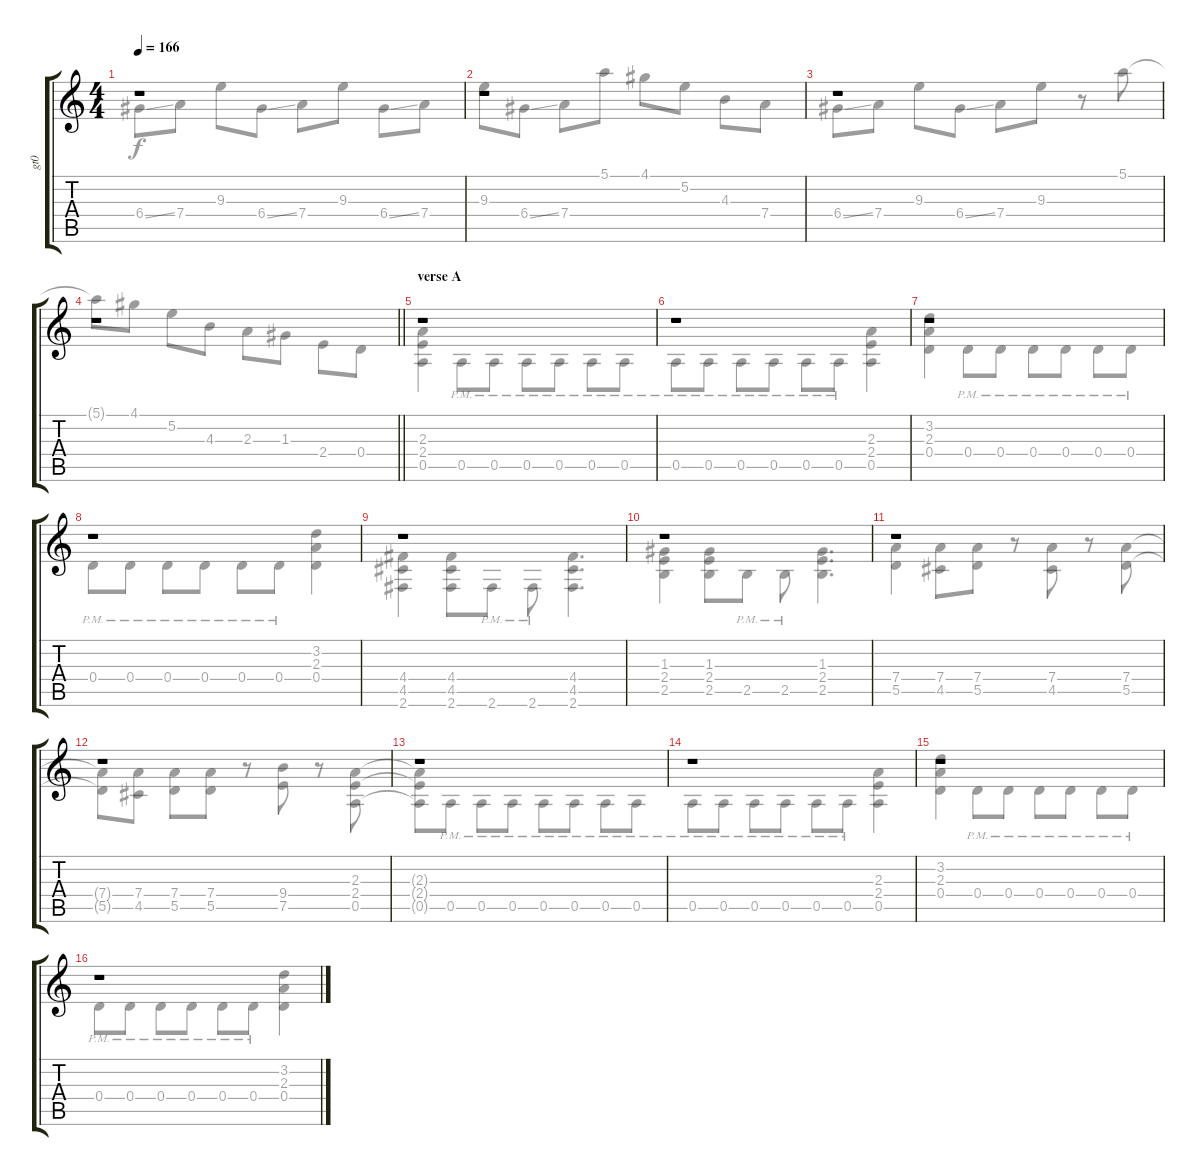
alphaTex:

\track ("gt0" "gt0") {instrument overdrivenguitar}
\staff {score tabs}
\tuning (E4 B3 G3 D3 A2 E2) {hide}
\voice
\ts (4 4)
\tempo 166
\clef g2
\ks c
r.1{dy f} |
r.1 |
r.1 |
\barLineRight lightlight
r.1 |
\section ("" "verse A")
r.1 |
r.1 |
r.1 |
r.1 |
r.1 |
r.1 |
r.1 |
r.1 |
r.1 |
r.1 |
r.1 |
r.1
\voice
\clef g2
\ottava regular
\simile none
\ks c
6.4{ss}.8{dy f} 7.4.8 9.3.8 6.4{ss}.8 7.4.8 9.3.8 6.4{ss}.8 7.4.8 |
9.3.8 6.4{ss}.8 7.4.8 5.1.8 4.1.8 5.2.8 4.3.8 7.4.8 |
6.4{ss}.8 7.4.8 9.3.8 6.4{ss}.8 7.4.8 9.3.8 r.8 5.1.8 |
\barLineRight lightlight
5.1{t}.8 4.1.8 5.2.8 4.3.8 2.3.8 1.3.8 2.4.8 0.4.8 |
(2.3 2.4 0.5).4 0.5{pm}.8 0.5{pm}.8 0.5{pm}.8 0.5{pm}.8 0.5{pm}.8 0.5{pm}.8 |
0.5{pm}.8 0.5{pm}.8 0.5{pm}.8 0.5{pm}.8 0.5{pm}.8 0.5{pm}.8 (2.3 2.4 0.5).4 |
(3.2 2.3 0.4).4 0.4{pm}.8 0.4{pm}.8 0.4{pm}.8 0.4{pm}.8 0.4{pm}.8 0.4{pm}.8 |
0.4{pm}.8 0.4{pm}.8 0.4{pm}.8 0.4{pm}.8 0.4{pm}.8 0.4{pm}.8 (3.2 2.3 0.4).4 |
(4.4 4.5 2.6).4 (4.4 4.5 2.6).8 2.6{pm}.8 2.6{pm}.8 (4.4 4.5 2.6).4{d} |
(1.3 2.4 2.5).4 (1.3 2.4 2.5).8 2.5{pm}.8 2.5{pm}.8 (1.3 2.4 2.5).4{d} |
(7.4 5.5).4 (7.4 4.5).8 (7.4 5.5).8 r.8 (7.4 4.5).8 r.8 (7.4 5.5).8 |
(7.4{t} 5.5{t}).8 (7.4 4.5).8 (7.4 5.5).8 (7.4 5.5).8 r.8 (9.4 7.5).8 r.8 (2.3 2.4 0.5).8 |
(2.3{t} 2.4{t} 0.5{t}).8 0.5{pm}.8 0.5{pm}.8 0.5{pm}.8 0.5{pm}.8 0.5{pm}.8 0.5{pm}.8 0.5{pm}.8 |
0.5{pm}.8 0.5{pm}.8 0.5{pm}.8 0.5{pm}.8 0.5{pm}.8 0.5{pm}.8 (2.3 2.4 0.5).4 |
(3.2 2.3 0.4).4 0.4{pm}.8 0.4{pm}.8 0.4{pm}.8 0.4{pm}.8 0.4{pm}.8 0.4{pm}.8 |
0.4{pm}.8 0.4{pm}.8 0.4{pm}.8 0.4{pm}.8 0.4{pm}.8 0.4{pm}.8 (3.2 2.3 0.4).4
